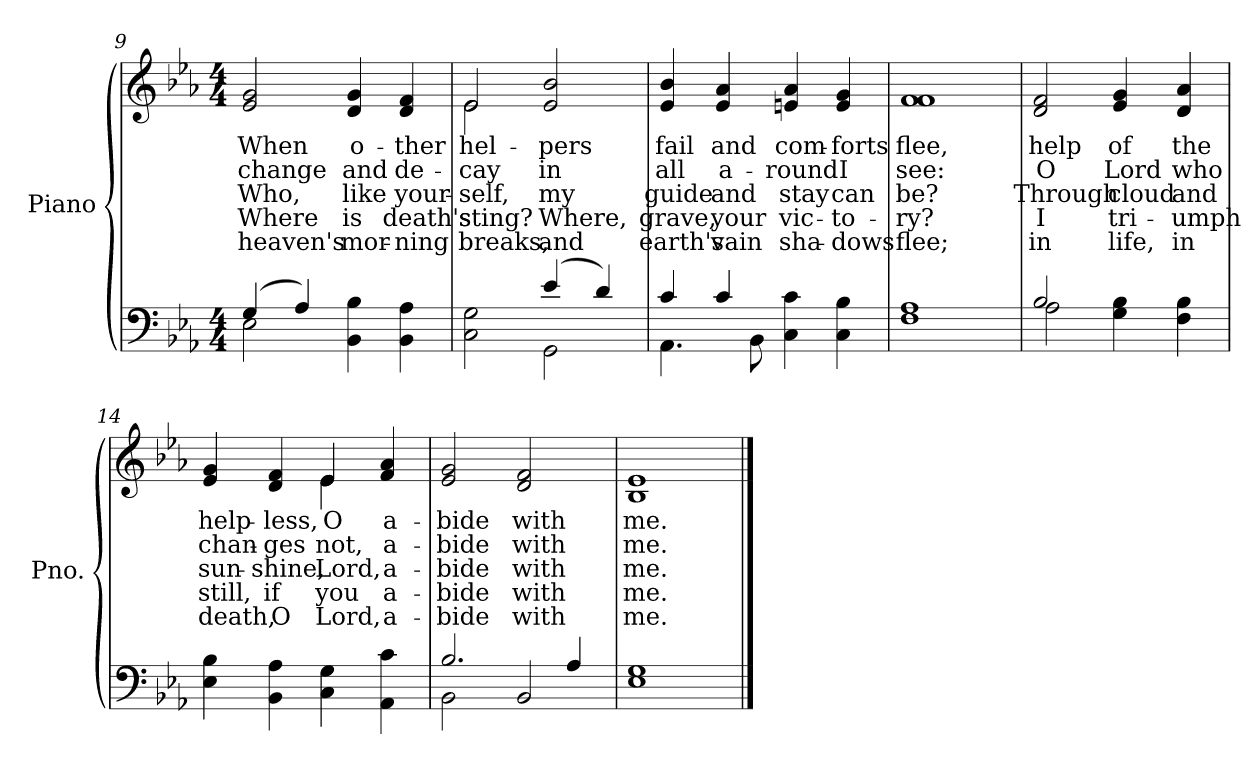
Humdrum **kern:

**kern	**kern	**text	**text	**text	**text	**text
*part2	*part1	*part1	*part1	*part1	*part1	*part1
*staff2	*staff1	*staff1	*staff1	*staff1	*staff1	*staff1
*I"Piano	*I"Piano	*	*	*	*	*
*I'Pno.	*I'Pno.	*	*	*	*	*
!!LO:LB:g=z
*clefF4	*clefG2	*	*	*	*	*
*k[b-e-a-]	*k[b-e-a-]	*	*	*	*	*
*E-:	*E-:	*	*	*	*	*
*M4/4	*M4/4	*	*	*	*	*
=9	=9	=9	=9	=9	=9	=9
*^	*	*	*	*	*	*
!	!	!	!LO:LY:b:color=#000000	!LO:LY:b:color=#000000	!LO:LY:b:color=#000000	!LO:LY:b:color=#000000	!LO:LY:b:color=#000000
(4Gi/	2E-i\	2e-i/ 2gi	When	change	Who,	Where	heaven's
4A-i/)	.	.	.	.	.	.	.
!	!	!	!LO:LY:b:color=#000000	!LO:LY:b:color=#000000	!LO:LY:b:color=#000000	!LO:LY:b:color=#000000	!LO:LY:b:color=#000000
4BB-i\ 4B-i	2ryy	4di/ 4gi	o-	and	like	is	mor-
!	!	!	!LO:LY:b:color=#000000	!LO:LY:b:color=#000000	!LO:LY:b:color=#000000	!LO:LY:b:color=#000000	!LO:LY:b:color=#000000
4BB-i\ 4A-i	.	4di/ 4fi	-ther	de-	-your-	-death's	ning
=10	=10	=10	=10	=10	=10	=10	=10
!	!	!	!LO:LY:b:color=#000000	!LO:LY:b:color=#000000	!LO:LY:b:color=#000000	!LO:LY:b:color=#000000	!LO:LY:b:color=#000000
*	*	*^	*	*	*	*	*
2Ci\ 2Gi	2ryy	2e-i/	2e-i\	hel-	-cay	self,	sting?	breaks,
!	!	!	!	!LO:LY:b:color=#000000	!LO:LY:b:color=#000000	!LO:LY:b:color=#000000	!LO:LY:b:color=#000000	!LO:LY:b:color=#000000
(4e-i/	2GGi\	2e-i/ 2b-i	2ryy	-pers	in	my	Where,	and
4di/)	.	.	.	.	.	.	.	.
*	*	*v	*v	*	*	*	*	*
=11	=11	=11	=11	=11	=11	=11	=11
!	!	!	!LO:LY:b:color=#000000	!LO:LY:b:color=#000000	!LO:LY:b:color=#000000	!LO:LY:b:color=#000000	!LO:LY:b:color=#000000
4ci/	4.AA-i\	4e-i/ 4b-i	fail	all	guide	grave,	earth's
!	!	!	!LO:LY:b:color=#000000	!LO:LY:b:color=#000000	!LO:LY:b:color=#000000	!LO:LY:b:color=#000000	!LO:LY:b:color=#000000
4ci/	.	4e-i/ 4a-i	and	a-	and	your	vain
.	8BB-i\	.	.	.	.	.	.
!	!	!	!LO:LY:b:color=#000000	!LO:LY:b:color=#000000	!LO:LY:b:color=#000000	!LO:LY:b:color=#000000	!LO:LY:b:color=#000000
4Ci\ 4ci	2ryy	4eni/ 4a-i	com-	-round	stay	vic-	-sha-
!	!	!	!LO:LY:b:color=#000000	!LO:LY:b:color=#000000	!LO:LY:b:color=#000000	!LO:LY:b:color=#000000	!LO:LY:b:color=#000000
4Ci\ 4B-i	.	4ei/ 4gi	-forts	I	-can	to-	-dows
*v	*v	*	*	*	*	*	*
=12	=12	=12	=12	=12	=12	=12
!	!	!LO:LY:b:color=#000000	!LO:LY:b:color=#000000	!LO:LY:b:color=#000000	!LO:LY:b:color=#000000	!LO:LY:b:color=#000000
1Fi 1A-i	1fi 1fi	flee,	see:	be?	ry?	flee;
!!LO:LB:g=z
=13	=13	=13	=13	=13	=13	=13
*^	*	*	*	*	*	*
!	!	!	!LO:LY:b:color=#000000	!LO:LY:b:color=#000000	!LO:LY:b:color=#000000	!LO:LY:b:color=#000000	!LO:LY:b:color=#000000
2B-i/	2A-i\	2di/ 2fi	help	O	Through	I	in
!	!	!	!LO:LY:b:color=#000000	!LO:LY:b:color=#000000	!LO:LY:b:color=#000000	!LO:LY:b:color=#000000	!LO:LY:b:color=#000000
4Gi\ 4B-i	2ryy	4e-i/ 4gi	of	Lord	cloud	tri-	-life,
!	!	!	!LO:LY:b:color=#000000	!LO:LY:b:color=#000000	!LO:LY:b:color=#000000	!LO:LY:b:color=#000000	!LO:LY:b:color=#000000
4Fi\ 4B-i	.	4di/ 4a-i	the	who	and	umph	in
*v	*v	*	*	*	*	*	*
=14	=14	=14	=14	=14	=14	=14
!	!	!LO:LY:b:color=#000000	!LO:LY:b:color=#000000	!LO:LY:b:color=#000000	!LO:LY:b:color=#000000	!LO:LY:b:color=#000000
*	*^	*	*	*	*	*
4E-i\ 4B-i	4e-i/ 4gi	2ryy	help-	chan-	sun-	-still,	death,
!	!	!	!LO:LY:b:color=#000000	!LO:LY:b:color=#000000	!LO:LY:b:color=#000000	!LO:LY:b:color=#000000	!LO:LY:b:color=#000000
4BB-i\ 4A-i	4di/ 4fi	.	-less,	-ges	shine,	if	O
!	!	!	!LO:LY:b:color=#000000	!LO:LY:b:color=#000000	!LO:LY:b:color=#000000	!LO:LY:b:color=#000000	!LO:LY:b:color=#000000
4Ci\ 4Gi	4e-i/	4e-i\	O	not,	Lord,	you	Lord,
!	!	!	!LO:LY:b:color=#000000	!LO:LY:b:color=#000000	!LO:LY:b:color=#000000	!LO:LY:b:color=#000000	!LO:LY:b:color=#000000
4AA-i\ 4ci	4fi/ 4a-i	4ryy	a-	a-	a-	-a-	-a-
*	*v	*v	*	*	*	*	*
=15	=15	=15	=15	=15	=15	=15
*^	*	*	*	*	*	*
*	*	*^	*	*	*	*	*
!	!	!	!	!LO:LY:b:color=#000000	!LO:LY:b:color=#000000	!LO:LY:b:color=#000000	!LO:LY:b:color=#000000	!LO:LY:b:color=#000000
*	*	*v	*v	*	*	*	*	*
2.B-i/	2BB-i\	2e-i/ 2gi	-bide	-bide	-bide	bide	bide
!	!	!	!LO:LY:b:color=#000000	!LO:LY:b:color=#000000	!LO:LY:b:color=#000000	!LO:LY:b:color=#000000	!LO:LY:b:color=#000000
.	2BB-i/	2di/ 2fi	with	with	with	with	with
4A-i/	.	.	.	.	.	.	.
*v	*v	*	*	*	*	*	*
=16	=16	=16	=16	=16	=16	=16
!	!	!LO:LY:b:color=#000000	!LO:LY:b:color=#000000	!LO:LY:b:color=#000000	!LO:LY:b:color=#000000	!LO:LY:b:color=#000000
1E-i 1Gi	1B-i 1e-i	me.	me.	me.	me.	me.
==	==	==	==	==	==	==
*-	*-	*-	*-	*-	*-	*-
